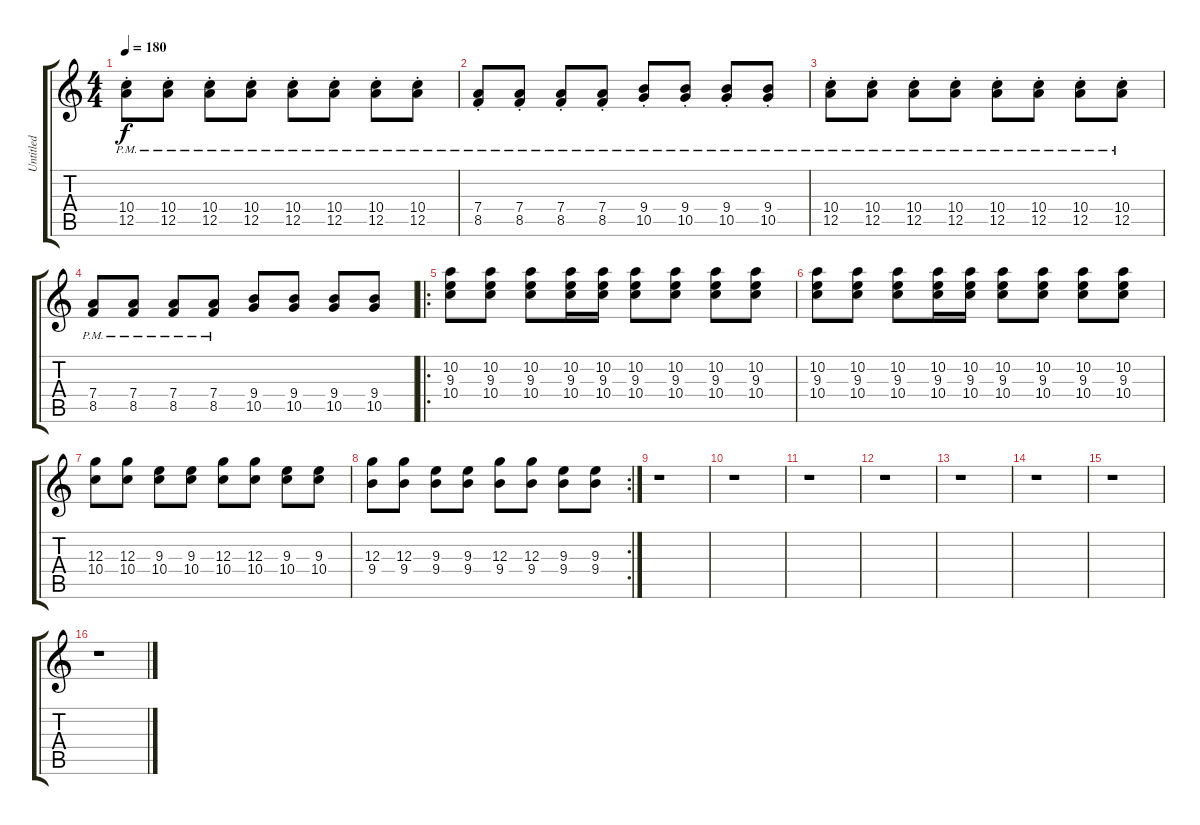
\track ("Untitled" "Untitled") {instrument overdrivenguitar}
\staff {score tabs}
\tuning (E4 B3 G3 D3 A2 E2) {hide}
\ts (4 4)
\tempo 180
\clef g2
\ks c
(10.4{pm st} 12.5{pm st}).8{dy f} (10.4{pm st} 12.5{pm st}).8 (10.4{pm st} 12.5{pm st}).8 (10.4{pm st} 12.5{pm st}).8 (10.4{pm st} 12.5{pm st}).8 (10.4{pm st} 12.5{pm st}).8 (10.4{pm st} 12.5{pm st}).8 (10.4{pm st} 12.5{pm st}).8 |
(7.4{pm st} 8.5{pm st}).8 (7.4{pm st} 8.5{pm st}).8 (7.4{pm st} 8.5{pm st}).8 (7.4{pm st} 8.5{pm st}).8 (9.4{pm st} 10.5{pm st}).8 (9.4{pm st} 10.5{pm st}).8 (9.4{pm st} 10.5{pm st}).8 (9.4{pm st} 10.5{pm st}).8 |
(10.4{pm st} 12.5{pm st}).8 (10.4{pm st} 12.5{pm st}).8 (10.4{pm st} 12.5{pm st}).8 (10.4{pm st} 12.5{pm st}).8 (10.4{pm st} 12.5{pm st}).8 (10.4{pm st} 12.5{pm st}).8 (10.4{pm st} 12.5{pm st}).8 (10.4{pm st} 12.5{pm st}).8 |
(7.4{pm} 8.5{pm}).8 (7.4{pm} 8.5{pm}).8 (7.4{pm} 8.5{pm}).8 (7.4{pm} 8.5{pm}).8 (9.4 10.5).8 (9.4 10.5).8 (9.4 10.5).8 (9.4 10.5).8 |
\ro
(10.2 9.3 10.4).8 (10.2 9.3 10.4).8 (10.2 9.3 10.4).8 (10.2 9.3 10.4).16 (10.2 9.3 10.4).16 (10.2 9.3 10.4).8 (10.2 9.3 10.4).8 (10.2 9.3 10.4).8 (10.2 9.3 10.4).8 |
(10.2 9.3 10.4).8 (10.2 9.3 10.4).8 (10.2 9.3 10.4).8 (10.2 9.3 10.4).16 (10.2 9.3 10.4).16 (10.2 9.3 10.4).8 (10.2 9.3 10.4).8 (10.2 9.3 10.4).8 (10.2 9.3 10.4).8 |
(12.3 10.4).8 (12.3 10.4).8 (9.3 10.4).8 (9.3 10.4).8 (12.3 10.4).8 (12.3 10.4).8 (9.3 10.4).8 (9.3 10.4).8 |
\rc 2
(12.3 9.4).8 (12.3 9.4).8 (9.3 9.4).8 (9.3 9.4).8 (12.3 9.4).8 (12.3 9.4).8 (9.3 9.4).8 (9.3 9.4).8 |
r.1 |
r.1 |
r.1 |
r.1 |
r.1 |
r.1 |
r.1 |
r.1
